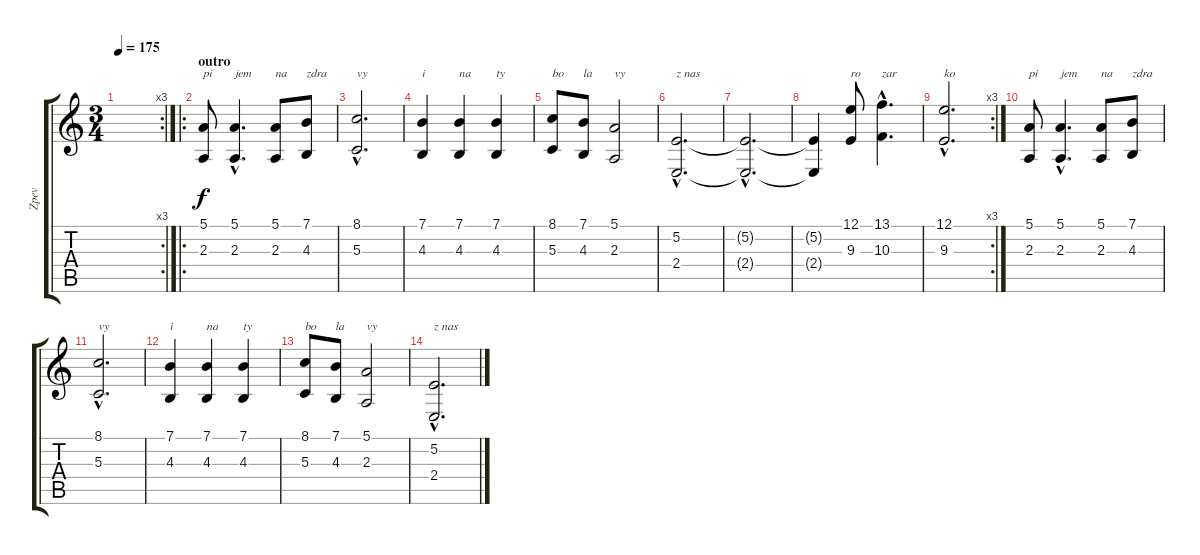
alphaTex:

\track ("Zpev" "Zpev") {instrument lead1square}
\staff {score tabs}
\tuning (E4 B3 G3 D3 A2 E2) {hide}
\rc 3
\ts (3 4)
\tempo 175
\clef g2
\ks c
|
\ro
\section ("" "outro")
(5.1 2.3).8{txt "pi"} (5.1{hac} 2.3{hac}).4{d txt "jem"} (5.1 2.3).8{txt "na"} (7.1 4.3).8{txt "zdra"} |
(8.1{hac} 5.3{hac}).2{d txt "vy"} |
(7.1 4.3).4{txt "i"} (7.1 4.3).4{txt "na"} (7.1 4.3).4{txt "ty"} |
(8.1 5.3).8{txt "bo"} (7.1 4.3).8{txt "la"} (5.1 2.3).2{txt "vy"} |
(5.2{hac} 2.4{hac}).2{d txt "z nas"} |
(5.2{hac t} 2.4{hac t}).2{d} |
(5.2{t} 2.4{t}).4 (12.1 9.3).8{txt "ro"} (13.1{hac} 10.3{hac}).4{d txt "zar"} |
\rc 3
(12.1{hac} 9.3{hac}).2{d txt "ko"} |
(5.1 2.3).8{txt "pi"} (5.1{hac} 2.3{hac}).4{d txt "jem"} (5.1 2.3).8{txt "na"} (7.1 4.3).8{txt "zdra"} |
(8.1{hac} 5.3{hac}).2{d txt "vy"} |
(7.1 4.3).4{txt "i"} (7.1 4.3).4{txt "na"} (7.1 4.3).4{txt "ty"} |
(8.1 5.3).8{txt "bo"} (7.1 4.3).8{txt "la"} (5.1 2.3).2{txt "vy"} |
(5.2{hac} 2.4{hac}).2{d txt "z nas" volume 0}
